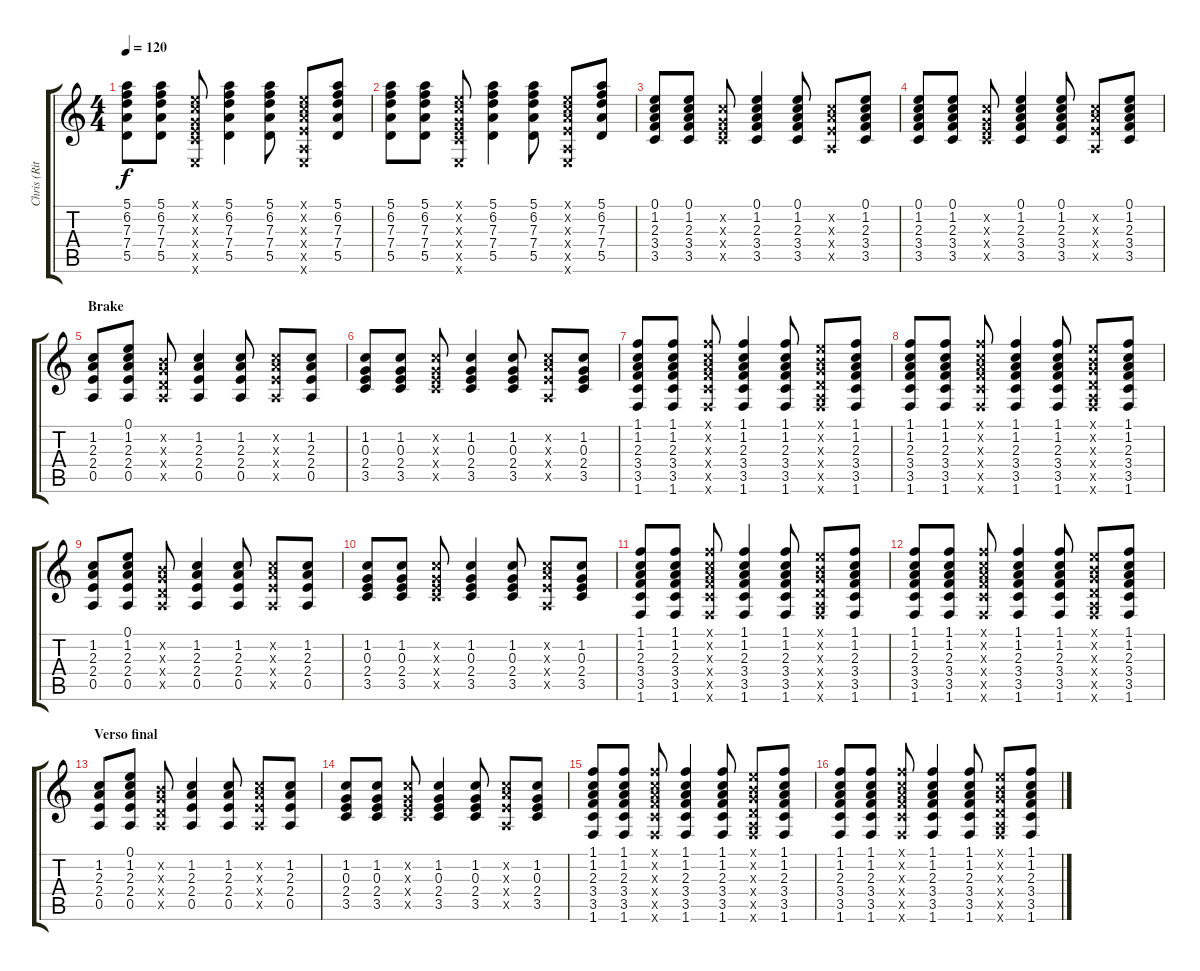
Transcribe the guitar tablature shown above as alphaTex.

\track ("Chris (Ritmica)" "Chris (Rit") {instrument electricguitarclean}
\staff {score tabs}
\tuning (E4 B3 G3 D3 A2 E2) {hide}
\ts (4 4)
\tempo 120
\clef g2
\ks c
(5.1 6.2 7.3 7.4 5.5).8{dy f} (5.1 6.2 7.3 7.4 5.5).8 (0.1{x} 1.2{x} 0.3{x} 2.4{x} 3.5{x} 0.6{x}).8 (5.1 6.2 7.3 7.4 5.5).4 (5.1 6.2 7.3 7.4 5.5).8 (0.1{x} 1.2{x} 2.3{x} 2.4{x} 0.5{x} 0.6{x}).8 (5.1 6.2 7.3 7.4 5.5).8 |
(5.1 6.2 7.3 7.4 5.5).8 (5.1 6.2 7.3 7.4 5.5).8 (0.1{x} 1.2{x} 0.3{x} 2.4{x} 3.5{x} 0.6{x}).8 (5.1 6.2 7.3 7.4 5.5).4 (5.1 6.2 7.3 7.4 5.5).8 (0.1{x} 1.2{x} 2.3{x} 2.4{x} 0.5{x} 0.6{x}).8 (5.1 6.2 7.3 7.4 5.5).8 |
(0.1 1.2 2.3 3.4 3.5).8 (0.1 1.2 2.3 3.4 3.5).8 (1.2{x} 0.3{x} 2.4{x} 3.5{x}).8 (0.1 1.2 2.3 3.4 3.5).4 (0.1 1.2 2.3 3.4 3.5).8 (1.2{x} 2.3{x} 2.4{x} 0.5{x}).8 (0.1 1.2 2.3 3.4 3.5).8 |
(0.1 1.2 2.3 3.4 3.5).8 (0.1 1.2 2.3 3.4 3.5).8 (1.2{x} 0.3{x} 2.4{x} 3.5{x}).8 (0.1 1.2 2.3 3.4 3.5).4 (0.1 1.2 2.3 3.4 3.5).8 (1.2{x} 2.3{x} 2.4{x} 0.5{x}).8 (0.1 1.2 2.3 3.4 3.5).8 |
\section ("" "Brake")
(1.2 2.3 2.4 0.5).8 (0.1 1.2 2.3 2.4 0.5).8 (0.2{x} 0.3{x} 0.4{x} 0.5{x}).8 (1.2 2.3 2.4 0.5).4 (1.2 2.3 2.4 0.5).8 (1.2{x} 2.3{x} 2.4{x} 0.5{x}).8 (1.2 2.3 2.4 0.5).8 |
(1.2 0.3 2.4 3.5).8 (1.2 0.3 2.4 3.5).8 (1.2{x} 0.3{x} 2.4{x} 3.5{x}).8 (1.2 0.3 2.4 3.5).4 (1.2 0.3 2.4 3.5).8 (1.2{x} 2.3{x} 2.4{x} 0.5{x}).8 (1.2 0.3 2.4 3.5).8 |
(1.1 1.2 2.3 3.4 3.5 1.6).8 (1.1 1.2 2.3 3.4 3.5 1.6).8 (1.1{x} 1.2{x} 2.3{x} 3.4{x} 3.5{x} 1.6{x}).8 (1.1 1.2 2.3 3.4 3.5 1.6).4 (1.1 1.2 2.3 3.4 3.5 1.6).8 (0.1{x} 0.2{x} 0.3{x} 0.4{x} 0.5{x} 1.6{x}).8 (1.1 1.2 2.3 3.4 3.5 1.6).8 |
(1.1 1.2 2.3 3.4 3.5 1.6).8 (1.1 1.2 2.3 3.4 3.5 1.6).8 (1.1{x} 1.2{x} 2.3{x} 3.4{x} 3.5{x} 1.6{x}).8 (1.1 1.2 2.3 3.4 3.5 1.6).4 (1.1 1.2 2.3 3.4 3.5 1.6).8 (0.1{x} 0.2{x} 0.3{x} 0.4{x} 0.5{x} 1.6{x}).8 (1.1 1.2 2.3 3.4 3.5 1.6).8 |
(1.2 2.3 2.4 0.5).8 (0.1 1.2 2.3 2.4 0.5).8 (0.2{x} 0.3{x} 0.4{x} 0.5{x}).8 (1.2 2.3 2.4 0.5).4 (1.2 2.3 2.4 0.5).8 (1.2{x} 2.3{x} 2.4{x} 0.5{x}).8 (1.2 2.3 2.4 0.5).8 |
(1.2 0.3 2.4 3.5).8 (1.2 0.3 2.4 3.5).8 (1.2{x} 0.3{x} 2.4{x} 3.5{x}).8 (1.2 0.3 2.4 3.5).4 (1.2 0.3 2.4 3.5).8 (1.2{x} 2.3{x} 2.4{x} 0.5{x}).8 (1.2 0.3 2.4 3.5).8 |
(1.1 1.2 2.3 3.4 3.5 1.6).8 (1.1 1.2 2.3 3.4 3.5 1.6).8 (1.1{x} 1.2{x} 2.3{x} 3.4{x} 3.5{x} 1.6{x}).8 (1.1 1.2 2.3 3.4 3.5 1.6).4 (1.1 1.2 2.3 3.4 3.5 1.6).8 (0.1{x} 0.2{x} 0.3{x} 0.4{x} 0.5{x} 1.6{x}).8 (1.1 1.2 2.3 3.4 3.5 1.6).8 |
(1.1 1.2 2.3 3.4 3.5 1.6).8 (1.1 1.2 2.3 3.4 3.5 1.6).8 (1.1{x} 1.2{x} 2.3{x} 3.4{x} 3.5{x} 1.6{x}).8 (1.1 1.2 2.3 3.4 3.5 1.6).4 (1.1 1.2 2.3 3.4 3.5 1.6).8 (0.1{x} 0.2{x} 0.3{x} 0.4{x} 0.5{x} 1.6{x}).8 (1.1 1.2 2.3 3.4 3.5 1.6).8 |
\section ("" "Verso final")
(1.2 2.3 2.4 0.5).8 (0.1 1.2 2.3 2.4 0.5).8 (0.2{x} 0.3{x} 0.4{x} 0.5{x}).8 (1.2 2.3 2.4 0.5).4 (1.2 2.3 2.4 0.5).8 (1.2{x} 2.3{x} 2.4{x} 0.5{x}).8 (1.2 2.3 2.4 0.5).8 |
(1.2 0.3 2.4 3.5).8 (1.2 0.3 2.4 3.5).8 (1.2{x} 0.3{x} 2.4{x} 3.5{x}).8 (1.2 0.3 2.4 3.5).4 (1.2 0.3 2.4 3.5).8 (1.2{x} 2.3{x} 2.4{x} 0.5{x}).8 (1.2 0.3 2.4 3.5).8 |
(1.1 1.2 2.3 3.4 3.5 1.6).8 (1.1 1.2 2.3 3.4 3.5 1.6).8 (1.1{x} 1.2{x} 2.3{x} 3.4{x} 3.5{x} 1.6{x}).8 (1.1 1.2 2.3 3.4 3.5 1.6).4 (1.1 1.2 2.3 3.4 3.5 1.6).8 (0.1{x} 0.2{x} 0.3{x} 0.4{x} 0.5{x} 1.6{x}).8 (1.1 1.2 2.3 3.4 3.5 1.6).8 |
(1.1 1.2 2.3 3.4 3.5 1.6).8 (1.1 1.2 2.3 3.4 3.5 1.6).8 (1.1{x} 1.2{x} 2.3{x} 3.4{x} 3.5{x} 1.6{x}).8 (1.1 1.2 2.3 3.4 3.5 1.6).4 (1.1 1.2 2.3 3.4 3.5 1.6).8 (0.1{x} 0.2{x} 0.3{x} 0.4{x} 0.5{x} 1.6{x}).8 (1.1 1.2 2.3 3.4 3.5 1.6).8
